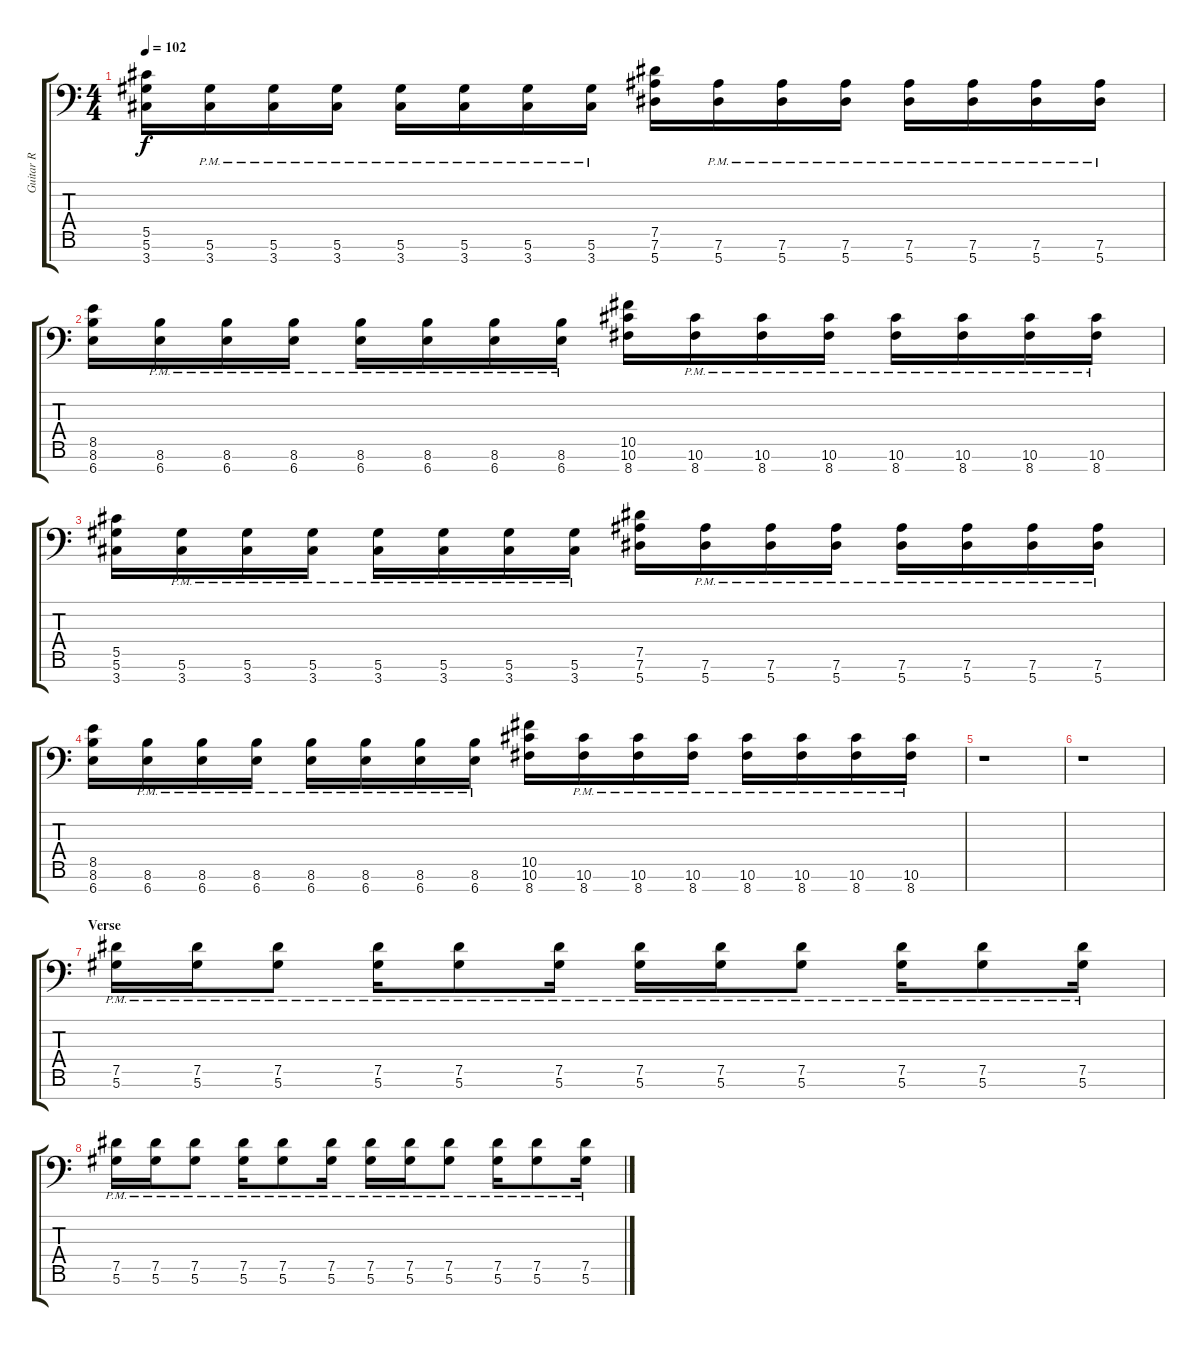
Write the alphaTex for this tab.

\track ("Guitar R" "Guitar R") {instrument distortionguitar}
\staff {score tabs}
\tuning (Eb4 Bb3 Gb3 Db3 Ab2 Eb2 Bb1) {hide}
\ts (4 4)
\tempo 102
\clef f4
\ks c
(5.5 5.6 3.7).16{dy f} (5.6{pm} 3.7{pm}).16 (5.6{pm} 3.7{pm}).16 (5.6{pm} 3.7{pm}).16 (5.6{pm} 3.7{pm}).16 (5.6{pm} 3.7{pm}).16 (5.6{pm} 3.7{pm}).16 (5.6{pm} 3.7{pm}).16 (7.5 7.6 5.7).16 (7.6{pm} 5.7{pm}).16 (7.6{pm} 5.7{pm}).16 (7.6{pm} 5.7{pm}).16 (7.6{pm} 5.7{pm}).16 (7.6{pm} 5.7{pm}).16 (7.6{pm} 5.7{pm}).16 (7.6{pm} 5.7{pm}).16 |
(8.5 8.6 6.7).16 (8.6{pm} 6.7{pm}).16 (8.6{pm} 6.7{pm}).16 (8.6{pm} 6.7{pm}).16 (8.6{pm} 6.7{pm}).16 (8.6{pm} 6.7{pm}).16 (8.6{pm} 6.7{pm}).16 (8.6{pm} 6.7{pm}).16 (10.5 10.6 8.7).16 (10.6{pm} 8.7{pm}).16 (10.6{pm} 8.7{pm}).16 (10.6{pm} 8.7{pm}).16 (10.6{pm} 8.7{pm}).16 (10.6{pm} 8.7{pm}).16 (10.6{pm} 8.7{pm}).16 (10.6{pm} 8.7{pm}).16 |
(5.5 5.6 3.7).16 (5.6{pm} 3.7{pm}).16 (5.6{pm} 3.7{pm}).16 (5.6{pm} 3.7{pm}).16 (5.6{pm} 3.7{pm}).16 (5.6{pm} 3.7{pm}).16 (5.6{pm} 3.7{pm}).16 (5.6{pm} 3.7{pm}).16 (7.5 7.6 5.7).16 (7.6{pm} 5.7{pm}).16 (7.6{pm} 5.7{pm}).16 (7.6{pm} 5.7{pm}).16 (7.6{pm} 5.7{pm}).16 (7.6{pm} 5.7{pm}).16 (7.6{pm} 5.7{pm}).16 (7.6{pm} 5.7{pm}).16 |
(8.5 8.6 6.7).16 (8.6{pm} 6.7{pm}).16 (8.6{pm} 6.7{pm}).16 (8.6{pm} 6.7{pm}).16 (8.6{pm} 6.7{pm}).16 (8.6{pm} 6.7{pm}).16 (8.6{pm} 6.7{pm}).16 (8.6{pm} 6.7{pm}).16 (10.5 10.6 8.7).16 (10.6{pm} 8.7{pm}).16 (10.6{pm} 8.7{pm}).16 (10.6{pm} 8.7{pm}).16 (10.6{pm} 8.7{pm}).16 (10.6{pm} 8.7{pm}).16 (10.6{pm} 8.7{pm}).16 (10.6{pm} 8.7{pm}).16 |
r.1 |
r.1 |
\section ("" "Verse")
(7.5{pm} 5.6{pm}).16 (7.5{pm} 5.6{pm}).16 (7.5{pm} 5.6{pm}).8 (7.5{pm} 5.6{pm}).16 (7.5{pm} 5.6{pm}).8 (7.5{pm} 5.6{pm}).16 (7.5{pm} 5.6{pm}).16 (7.5{pm} 5.6{pm}).16 (7.5{pm} 5.6{pm}).8 (7.5{pm} 5.6{pm}).16 (7.5{pm} 5.6{pm}).8 (7.5{pm} 5.6{pm}).16 |
(7.5{pm} 5.6{pm}).16 (7.5{pm} 5.6{pm}).16 (7.5{pm} 5.6{pm}).8 (7.5{pm} 5.6{pm}).16 (7.5{pm} 5.6{pm}).8 (7.5{pm} 5.6{pm}).16 (7.5{pm} 5.6{pm}).16 (7.5{pm} 5.6{pm}).16 (7.5{pm} 5.6{pm}).8 (7.5{pm} 5.6{pm}).16 (7.5{pm} 5.6{pm}).8 (7.5{pm} 5.6{pm}).16
